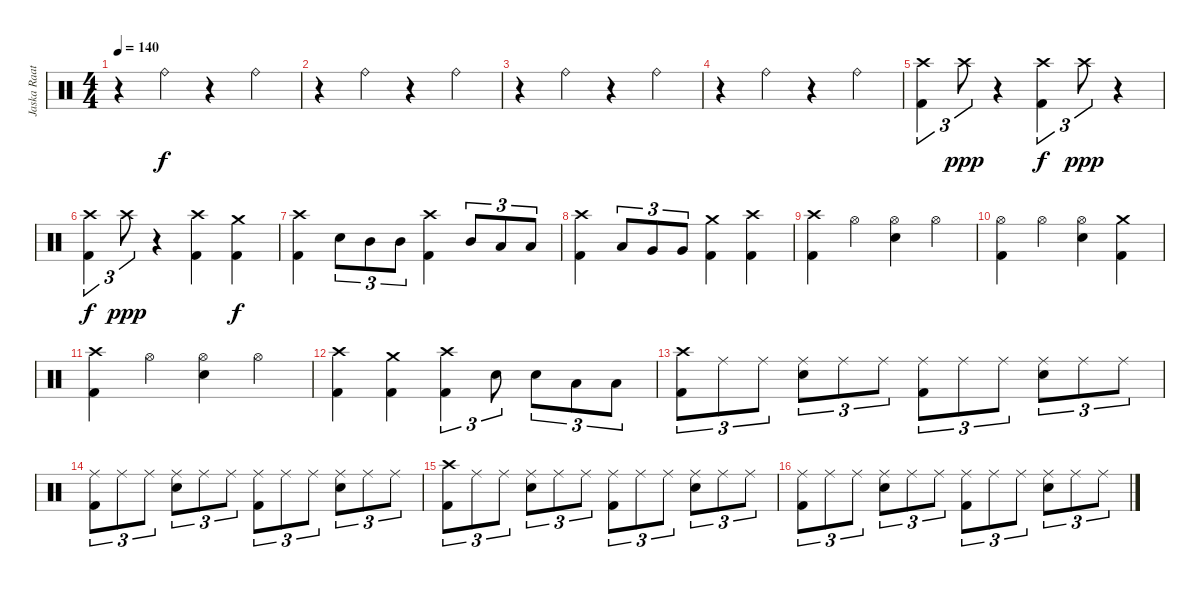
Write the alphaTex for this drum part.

\track ("Jaska Raatikainen" "Jaska Raat") {instrument percussion}
\staff {score}
\articulation defaults
\ts (4 4)
\tempo 140
\clef neutral
\ks c
r.4{dy f} "Ride (bell)".4 r.4 "Ride (bell)".4 |
r.4 "Ride (bell)".4 r.4 "Ride (bell)".4 |
r.4 "Ride (bell)".4 r.4 "Ride (bell)".4 |
r.4 "Ride (bell)".4 r.4 "Ride (bell)".4 |
("Crash high (hit)" "Kick (hit) 2").4{tu (3 2)} "Crash high (hit)".8{tu (3 2) dy ppp} r.4 ("Crash high (hit)" "Kick (hit) 2").4{tu (3 2) dy f} "Crash high (hit)".8{tu (3 2) dy ppp} r.4 |
("Crash high (hit)" "Kick (hit) 2").4{tu (3 2) dy f} "Crash high (hit)".8{tu (3 2) dy ppp} r.4 ("Crash high (hit)" "Kick (hit) 2").4 ("Crash medium (hit)" "Kick (hit) 2").4{dy f} |
("Crash high (hit)" "Kick (hit) 2").4 "Electric Snare (hit)".8{tu (3 2)} "Mid Tom (hit)".8{tu (3 2)} "Mid Tom (hit)".8{tu (3 2)} ("Crash high (hit)" "Kick (hit) 2").4 "Mid Tom (hit)".8{tu (3 2)} "Low Tom (hit)".8{tu (3 2)} "Low Tom (hit)".8{tu (3 2)} |
("Crash high (hit)" "Kick (hit) 2").4 "Low Tom (hit)".8{tu (3 2)} "Very Low Tom (hit)".8{tu (3 2)} "Very Low Tom (hit)".8{tu (3 2)} ("Crash medium (hit)" "Kick (hit) 2").4 ("Crash high (hit)" "Kick (hit) 2").4 |
("Crash high (hit)" "Kick (hit) 2").4 "Hi-Hat (open)".4 ("Hi-Hat (open)" "Electric Snare (hit)").4 "Hi-Hat (open)".4 |
("Hi-Hat (open)" "Kick (hit) 2").4 "Hi-Hat (open)".4 ("Hi-Hat (open)" "Electric Snare (hit)").4 ("Crash medium (hit)" "Kick (hit) 2").4 |
("Crash high (hit)" "Kick (hit) 2").4 "Hi-Hat (open)".4 ("Hi-Hat (open)" "Electric Snare (hit)").4 "Hi-Hat (open)".4 |
("Crash high (hit)" "Kick (hit) 2").4 ("Crash medium (hit)" "Kick (hit) 2").4 ("Crash high (hit)" "Kick (hit) 2").4{tu (3 2)} "Electric Snare (hit)".8{tu (3 2)} "Electric Snare (hit)".8{tu (3 2)} "Low Tom (hit)".8{tu (3 2)} "Low Tom (hit)".8{tu (3 2)} |
("Crash high (hit)" "Kick (hit) 2").8{tu (3 2)} "Ride (middle)".8{tu (3 2)} "Ride (middle)".8{tu (3 2)} ("Ride (middle)" "Electric Snare (hit)").8{tu (3 2)} "Ride (middle)".8{tu (3 2)} "Ride (middle)".8{tu (3 2)} ("Ride (middle)" "Kick (hit) 2").8{tu (3 2)} "Ride (middle)".8{tu (3 2)} "Ride (middle)".8{tu (3 2)} ("Ride (middle)" "Electric Snare (hit)").8{tu (3 2)} "Ride (middle)".8{tu (3 2)} "Ride (middle)".8{tu (3 2)} |
("Ride (middle)" "Kick (hit) 2").8{tu (3 2)} "Ride (middle)".8{tu (3 2)} "Ride (middle)".8{tu (3 2)} ("Ride (middle)" "Electric Snare (hit)").8{tu (3 2)} "Ride (middle)".8{tu (3 2)} "Ride (middle)".8{tu (3 2)} ("Ride (middle)" "Kick (hit) 2").8{tu (3 2)} "Ride (middle)".8{tu (3 2)} "Ride (middle)".8{tu (3 2)} ("Ride (middle)" "Electric Snare (hit)").8{tu (3 2)} "Ride (middle)".8{tu (3 2)} "Ride (middle)".8{tu (3 2)} |
("Crash high (hit)" "Kick (hit) 2").8{tu (3 2)} "Ride (middle)".8{tu (3 2)} "Ride (middle)".8{tu (3 2)} ("Ride (middle)" "Electric Snare (hit)").8{tu (3 2)} "Ride (middle)".8{tu (3 2)} "Ride (middle)".8{tu (3 2)} ("Ride (middle)" "Kick (hit) 2").8{tu (3 2)} "Ride (middle)".8{tu (3 2)} "Ride (middle)".8{tu (3 2)} ("Ride (middle)" "Electric Snare (hit)").8{tu (3 2)} "Ride (middle)".8{tu (3 2)} "Ride (middle)".8{tu (3 2)} |
("Ride (middle)" "Kick (hit) 2").8{tu (3 2)} "Ride (middle)".8{tu (3 2)} "Ride (middle)".8{tu (3 2)} ("Ride (middle)" "Electric Snare (hit)").8{tu (3 2)} "Ride (middle)".8{tu (3 2)} "Ride (middle)".8{tu (3 2)} ("Ride (middle)" "Kick (hit) 2").8{tu (3 2)} "Ride (middle)".8{tu (3 2)} "Ride (middle)".8{tu (3 2)} ("Ride (middle)" "Electric Snare (hit)").8{tu (3 2)} "Ride (middle)".8{tu (3 2)} "Ride (middle)".8{tu (3 2)}
